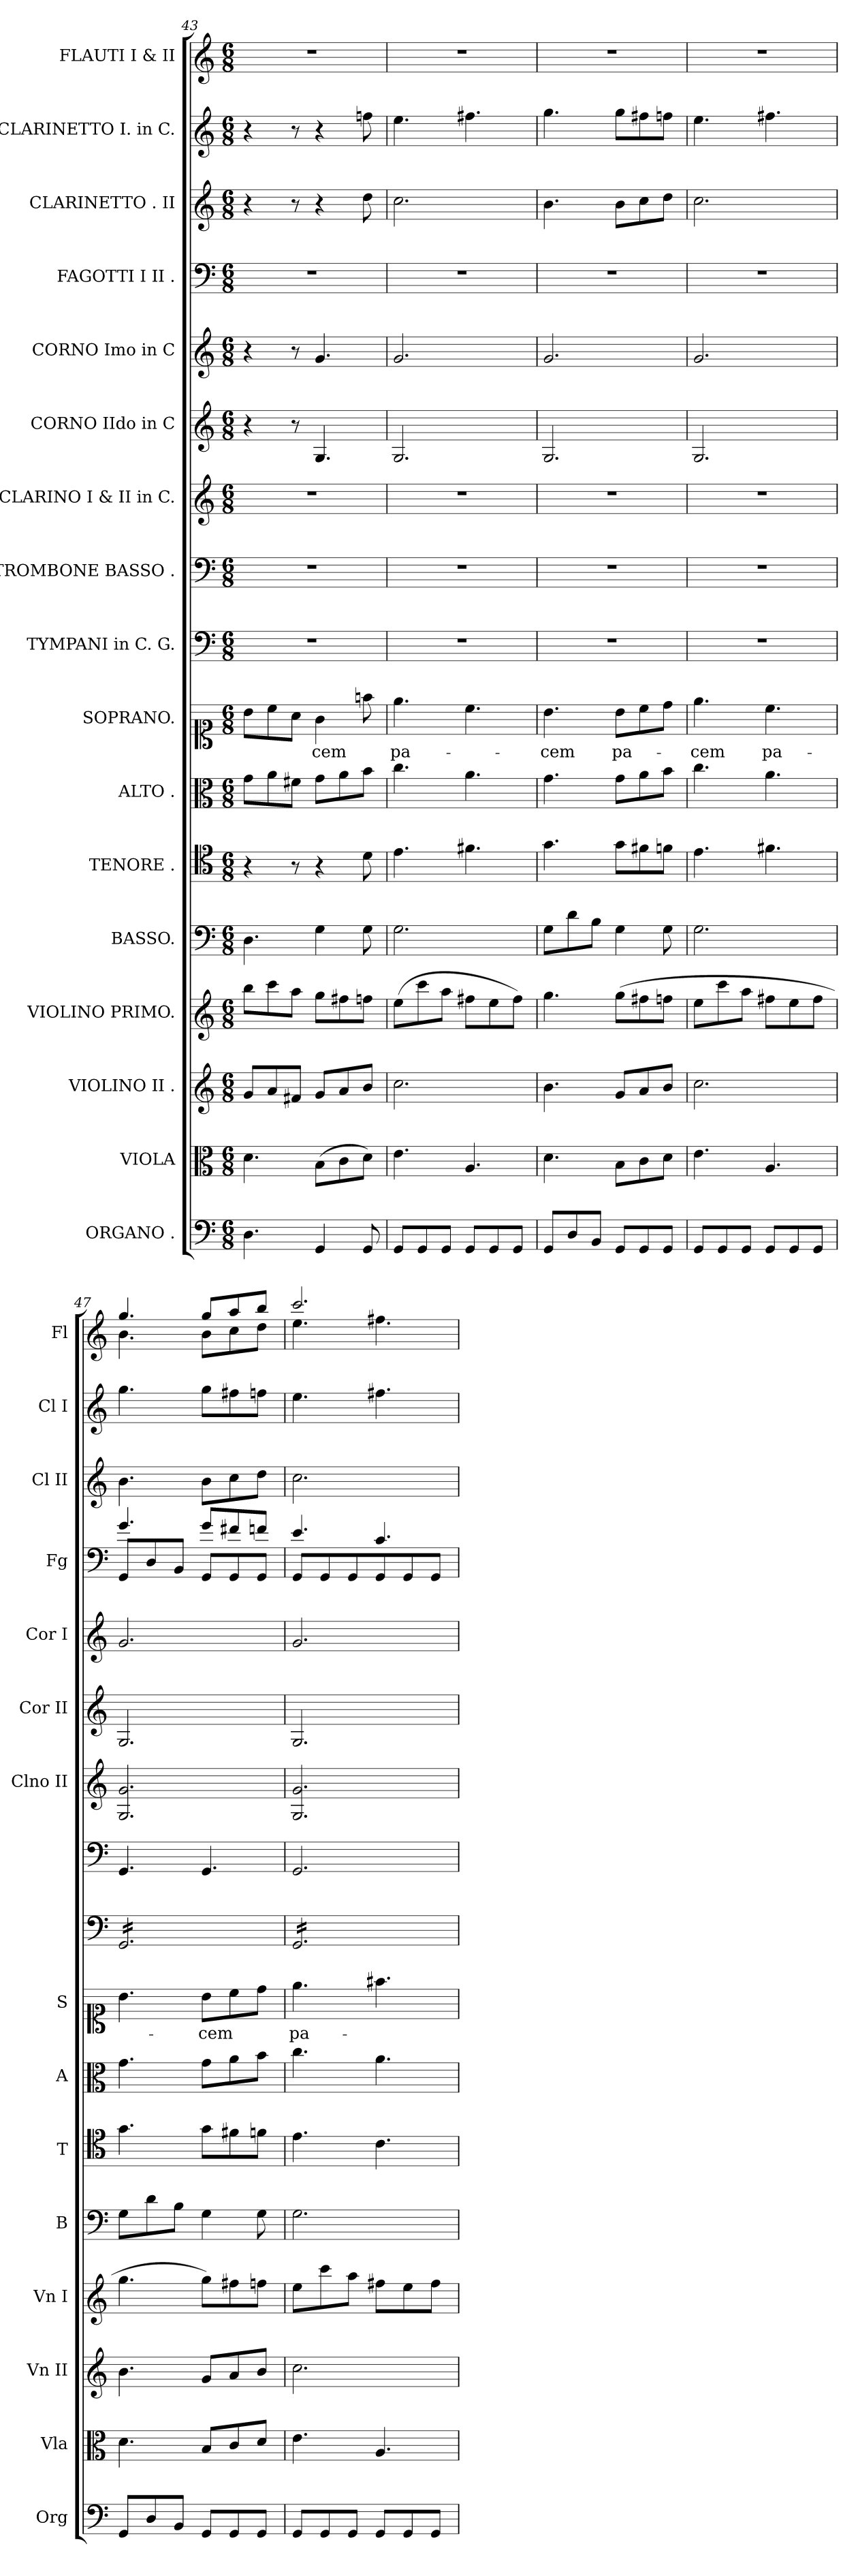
**kern	**kern	**kern	**kern	**kern	**kern	**kern	**kern	**text	**kern	**kern	**kern	**kern	**kern	**kern	**kern	**kern	**kern
*part17	*part16	*part15	*part14	*part13	*part12	*part11	*part10	*part10	*part9	*part8	*part7	*part6	*part5	*part4	*part3	*part2	*part1
*staff17	*staff16	*staff15	*staff14	*staff13	*staff12	*staff11	*staff10	*staff10	*staff9	*staff8	*staff7	*staff6	*staff5	*staff4	*staff3	*staff2	*staff1
*I"ORGANO .	*I"VIOLA	*I"VIOLINO II .	*I"VIOLINO PRIMO.	*I"BASSO.	*I"TENORE .	*I"ALTO .	*I"SOPRANO.	*	*I"TYMPANI in C. G.	*I"TROMBONE BASSO .	*I"CLARINO I & II in C.	*I"CORNO IIdo in C	*I"CORNO Imo in C	*I"FAGOTTI I II .	*I"CLARINETTO . II	*I"CLARINETTO I. in C.	*I"FLAUTI I & II
*I'Org	*I'Vla	*I'Vn II	*I'Vn I	*I'B	*I'T	*I'A	*I'S	*	*	*	*I'Clno II	*I'Cor II	*I'Cor I	*I'Fg	*I'Cl II	*I'Cl I	*I'Fl
*clefF4	*clefC3	*clefG2	*clefG2	*clefF4	*clefC4	*clefC3	*clefC1	*	*clefF4	*clefF4	*clefG2	*clefG2	*clefG2	*clefF4	*clefG2	*clefG2	*clefG2
*k[]	*k[]	*k[]	*k[]	*k[]	*k[]	*k[]	*k[]	*	*k[]	*k[]	*k[]	*k[]	*k[]	*k[]	*k[]	*k[]	*k[]
*C:	*C:	*C:	*C:	*C:	*C:	*C:	*C:	*	*C:	*C:	*C:	*C:	*C:	*C:	*C:	*C:	*C:
*M6/8	*M6/8	*M6/8	*M6/8	*M6/8	*M6/8	*M6/8	*M6/8	*	*M6/8	*M6/8	*M6/8	*M6/8	*M6/8	*M6/8	*M6/8	*M6/8	*M6/8
=43	=43	=43	=43	=43	=43	=43	=43	=43	=43	=43	=43	=43	=43	=43	=43	=43	=43
4.D	4.d	8gL	8bbL	4.D	4r	8gL	8bL	.	2.r	2.r	2.r	4r	4r	2.r	4r	4r	2.r
.	.	8a	8ccc	.	.	8a	8cc	.	.	.	.	.	.	.	.	.	.
.	.	8f#XJ	8aaJ	.	8r	8f#XJ	8aJ	.	.	.	.	8r	8r	.	8r	8r	.
4GG	(>8BL	8gL	8ggL	4G	4r	8gL	4g	-cem	.	.	.	4.G	4.g	.	4r	4r	.
.	8c	8a	8ff#X	.	.	8a	.	.	.	.	.	.	.	.	.	.	.
8GG	8dJ)	8bJ	8ffnJ	8G	8d	8bJ	8ffn	.	.	.	.	.	.	.	8dd	8ffn	.
=44	=44	=44	=44	=44	=44	=44	=44	=44	=44	=44	=44	=44	=44	=44	=44	=44	=44
8GGL	4.e	2.cc	(>8eeL	2.G	4.e	4.cc	4.ee	pa-	2.r	2.r	2.r	2.G	2.g	2.r	2.cc	4.ee	2.r
8GG	.	.	8ccc	.	.	.	.	.	.	.	.	.	.	.	.	.	.
8GGJ	.	.	8aaJ	.	.	.	.	.	.	.	.	.	.	.	.	.	.
8GGL	4.A	.	8ff#XL	.	4.f#X	4.a	4.cc	.	.	.	.	.	.	.	.	4.ff#X	.
8GG	.	.	8ee	.	.	.	.	.	.	.	.	.	.	.	.	.	.
8GGJ	.	.	8ff#J)	.	.	.	.	.	.	.	.	.	.	.	.	.	.
=45	=45	=45	=45	=45	=45	=45	=45	=45	=45	=45	=45	=45	=45	=45	=45	=45	=45
8GGL	4.d	4.b	4.gg	8GL	4.g	4.g	4.b	-cem	2.r	2.r	2.r	2.G	2.g	2.r	4.b	4.gg	2.r
8D	.	.	.	8d	.	.	.	.	.	.	.	.	.	.	.	.	.
8BBJ	.	.	.	8BJ	.	.	.	.	.	.	.	.	.	.	.	.	.
8GGL	8BL	8gL	(>8ggL	4G	8gL	8gL	8bL	pa-	.	.	.	.	.	.	8bL	8ggL	.
8GG	8c	8a	8ff#X	.	8f#X	8a	8cc	.	.	.	.	.	.	.	8cc	8ff#X	.
8GGJ	8dJ	8bJ	8ffnJ	8G	8fnJ	8bJ	8ddJ	.	.	.	.	.	.	.	8ddJ	8ffnJ	.
=46	=46	=46	=46	=46	=46	=46	=46	=46	=46	=46	=46	=46	=46	=46	=46	=46	=46
8GGL	4.e	2.cc	8eeL	2.G	4.e	4.cc	4.ee	-cem	2.r	2.r	2.r	2.G	2.g	2.r	2.cc	4.ee	2.r
8GG	.	.	8ccc	.	.	.	.	.	.	.	.	.	.	.	.	.	.
8GGJ	.	.	8aaJ	.	.	.	.	.	.	.	.	.	.	.	.	.	.
8GGL	4.A	.	8ff#XL	.	4.f#X	4.a	4.cc	pa-	.	.	.	.	.	.	.	4.ff#X	.
8GG	.	.	8ee	.	.	.	.	.	.	.	.	.	.	.	.	.	.
8GGJ	.	.	8ff#J	.	.	.	.	.	.	.	.	.	.	.	.	.	.
=47	=47	=47	=47	=47	=47	=47	=47	=47	=47	=47	=47	=47	=47	=47	=47	=47	=47
*	*	*	*	*	*	*	*	*	*	*	*	*	*	*^	*	*	*^
*	*	*	*	*	*	*	*	*	*tremolo	*	*	*	*	*	*	*	*	*	*
8GGL	4.d	4.b	4.gg	8GL	4.g	4.g	4.b	.	16GGLL	4.GG	2.G 2.g	2.G	2.g	4.g	8GG/L	4.b	4.gg	4.gg	4.b
.	.	.	.	.	.	.	.	.	16GG	.	.	.	.	.	.	.	.	.	.
8D	.	.	.	8d	.	.	.	.	16GG	.	.	.	.	.	8D	.	.	.	.
.	.	.	.	.	.	.	.	.	16GG	.	.	.	.	.	.	.	.	.	.
8BBJ	.	.	.	8BJ	.	.	.	.	16GG	.	.	.	.	.	8BBJ	.	.	.	.
.	.	.	.	.	.	.	.	.	16GG	.	.	.	.	.	.	.	.	.	.
8GGL	8B/L	8gL	8ggL)	4G	8gL	8gL	8bL	-cem	16GG	4.GG	.	.	.	8gL	8GG/L	8bL	8ggL	8ggL	8bL
.	.	.	.	.	.	.	.	.	16GG	.	.	.	.	.	.	.	.	.	.
8GG	8c	8a	8ff#X	.	8f#X	8a	8cc	.	16GG	.	.	.	.	8f#X	8GG	8cc	8ff#X	8aa	8cc
.	.	.	.	.	.	.	.	.	16GG	.	.	.	.	.	.	.	.	.	.
8GGJ	8dJ	8bJ	8ffnJ	8G	8fnJ	8bJ	8ddJ	.	16GG	.	.	.	.	8fnJ	8GGJ	8ddJ	8ffnJ	8bbJ	8ddJ
.	.	.	.	.	.	.	.	.	16GGJJ	.	.	.	.	.	.	.	.	.	.
=48	=48	=48	=48	=48	=48	=48	=48	=48	=48	=48	=48	=48	=48	=48	=48	=48	=48	=48	=48
8GGL	4.e	2.cc	8eeL	2.G	4.e	4.cc	4.ee	pa-	16GGLL	2.GG	2.G 2.g	2.G	2.g	4.e	8GG/L	2.cc	4.ee	2.ccc	4.ee
.	.	.	.	.	.	.	.	.	16GG	.	.	.	.	.	.	.	.	.	.
8GG	.	.	8ccc	.	.	.	.	.	16GG	.	.	.	.	.	8GG	.	.	.	.
.	.	.	.	.	.	.	.	.	16GG	.	.	.	.	.	.	.	.	.	.
8GGJ	.	.	8aaJ	.	.	.	.	.	16GG	.	.	.	.	.	8GG	.	.	.	.
.	.	.	.	.	.	.	.	.	16GG	.	.	.	.	.	.	.	.	.	.
8GGL	4.A	.	8ff#XL	.	4.c	4.a	4.ff#X	.	16GG	.	.	.	.	4.c	8GG	.	4.ff#X	.	4.ff#X
.	.	.	.	.	.	.	.	.	16GG	.	.	.	.	.	.	.	.	.	.
8GG	.	.	8ee	.	.	.	.	.	16GG	.	.	.	.	.	8GG	.	.	.	.
.	.	.	.	.	.	.	.	.	16GG	.	.	.	.	.	.	.	.	.	.
8GGJ	.	.	8ff#J	.	.	.	.	.	16GG	.	.	.	.	.	8GGJ	.	.	.	.
.	.	.	.	.	.	.	.	.	16GGJJ	.	.	.	.	.	.	.	.	.	.
*	*	*	*	*	*	*	*	*	*Xtremolo	*	*	*	*	*	*	*	*	*	*
*	*	*	*	*	*	*	*	*	*	*	*	*	*	*v	*v	*	*	*v	*v
=	=	=	=	=	=	=	=	=	=	=	=	=	=	=	=	=	=
*-	*-	*-	*-	*-	*-	*-	*-	*-	*-	*-	*-	*-	*-	*-	*-	*-	*-
